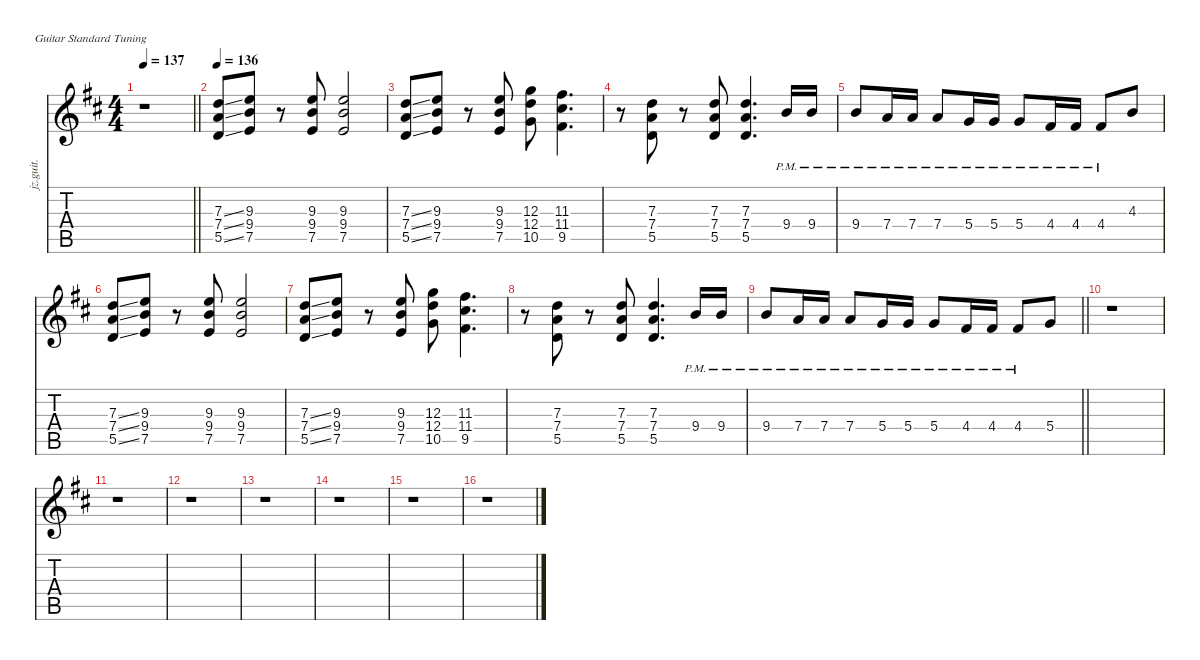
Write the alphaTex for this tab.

\defaultSystemsLayout 4
\hideDynamics
\bracketExtendMode nobrackets
\otherSystemsTrackNameOrientation horizontal
\track ("Kirk - Clean Rythme" "jz.guit.") {defaultSystemsLayout 8 instrument distortionguitar}
\staff {score tabs}
\tuning (E4 B3 G3 D3 A2 E2)
\ts (4 4)
\tempo 137
\clef g2
\barLineRight lightlight
\ks bminor
r.1{dy f beam Down} |
\tempo 136
(7.3{ss acc forcenatural} 7.4{ss acc forcenatural} 5.5{ss acc forcenatural}).8{beam Up} (9.3{acc forcenatural} 9.4{acc forcenatural} 7.5{acc forcenatural}).8{beam Up} r.8{beam Up} (9.3{acc forcenatural} 9.4{acc forcenatural} 7.5{acc forcenatural}).8{beam Up} (9.3{acc forcenatural} 9.4{acc forcenatural} 7.5{acc forcenatural}).2{beam Up} |
(7.3{ss acc forcenatural} 7.4{ss acc forcenatural} 5.5{ss acc forcenatural}).8{beam Up} (9.3{acc forcenatural} 9.4{acc forcenatural} 7.5{acc forcenatural}).8{beam Up} r.8{beam Up} (9.3{acc forcenatural} 9.4{acc forcenatural} 7.5{acc forcenatural}).8{beam Up} (12.3{acc forcenatural} 12.4{acc forcenatural} 10.5{acc forcenatural}).8{beam Down} (11.3{acc #} 11.4{acc #} 9.5{acc #}).4{d beam Down} |
r.8{beam Down} (7.3{acc forcenatural} 7.4{acc forcenatural} 5.5{acc forcenatural}).8{beam Up} r.8{beam Up} (7.3{acc forcenatural} 7.4{acc forcenatural} 5.5{acc forcenatural}).8{beam Up} (7.3{acc forcenatural} 7.4{acc forcenatural} 5.5{acc forcenatural}).4{d beam Up} 9.4{pm acc forcenatural}.16{beam Up} 9.4{pm acc forcenatural}.16{beam Up} |
9.4{pm acc forcenatural}.8{beam Up} 7.4{pm acc forcenatural}.16{beam Up} 7.4{pm acc forcenatural}.16{beam Up} 7.4{pm acc forcenatural}.8{beam Up} 5.4{pm acc forcenatural}.16{beam Up} 5.4{pm acc forcenatural}.16{beam Up} 5.4{pm acc forcenatural}.8{beam Up} 4.4{pm acc #}.16{beam Up} 4.4{pm acc #}.16{beam Up} 4.4{pm acc #}.8{beam Up} 4.3{acc forcenatural}.8{beam Up} |
(7.3{ss acc forcenatural} 7.4{ss acc forcenatural} 5.5{ss acc forcenatural}).8{beam Up} (9.3{acc forcenatural} 9.4{acc forcenatural} 7.5{acc forcenatural}).8{beam Up} r.8{beam Up} (9.3{acc forcenatural} 9.4{acc forcenatural} 7.5{acc forcenatural}).8{beam Up} (9.3{acc forcenatural} 9.4{acc forcenatural} 7.5{acc forcenatural}).2{beam Up} |
(7.3{ss acc forcenatural} 7.4{ss acc forcenatural} 5.5{ss acc forcenatural}).8{beam Up} (9.3{acc forcenatural} 9.4{acc forcenatural} 7.5{acc forcenatural}).8{beam Up} r.8{beam Up} (9.3{acc forcenatural} 9.4{acc forcenatural} 7.5{acc forcenatural}).8{beam Up} (12.3{acc forcenatural} 12.4{acc forcenatural} 10.5{acc forcenatural}).8{beam Down} (11.3{acc #} 11.4{acc #} 9.5{acc #}).4{d beam Down} |
r.8{beam Down} (7.3{acc forcenatural} 7.4{acc forcenatural} 5.5{acc forcenatural}).8{beam Up} r.8{beam Up} (7.3{acc forcenatural} 7.4{acc forcenatural} 5.5{acc forcenatural}).8{beam Up} (7.3{acc forcenatural} 7.4{acc forcenatural} 5.5{acc forcenatural}).4{d beam Up} 9.4{pm acc forcenatural}.16{beam Up} 9.4{pm acc forcenatural}.16{beam Up} |
\barLineRight lightlight
9.4{pm acc forcenatural}.8{beam Up} 7.4{pm acc forcenatural}.16{beam Up} 7.4{pm acc forcenatural}.16{beam Up} 7.4{pm acc forcenatural}.8{beam Up} 5.4{pm acc forcenatural}.16{beam Up} 5.4{pm acc forcenatural}.16{beam Up} 5.4{pm acc forcenatural}.8{beam Up} 4.4{pm acc #}.16{beam Up} 4.4{pm acc #}.16{beam Up} 4.4{pm acc #}.8{beam Up} 5.4{acc forcenatural}.8{beam Up} |
r.1{beam Down} |
r.1{beam Down} |
r.1{beam Down} |
r.1{beam Down} |
r.1{beam Down} |
r.1{beam Down} |
r.1{beam Down}
